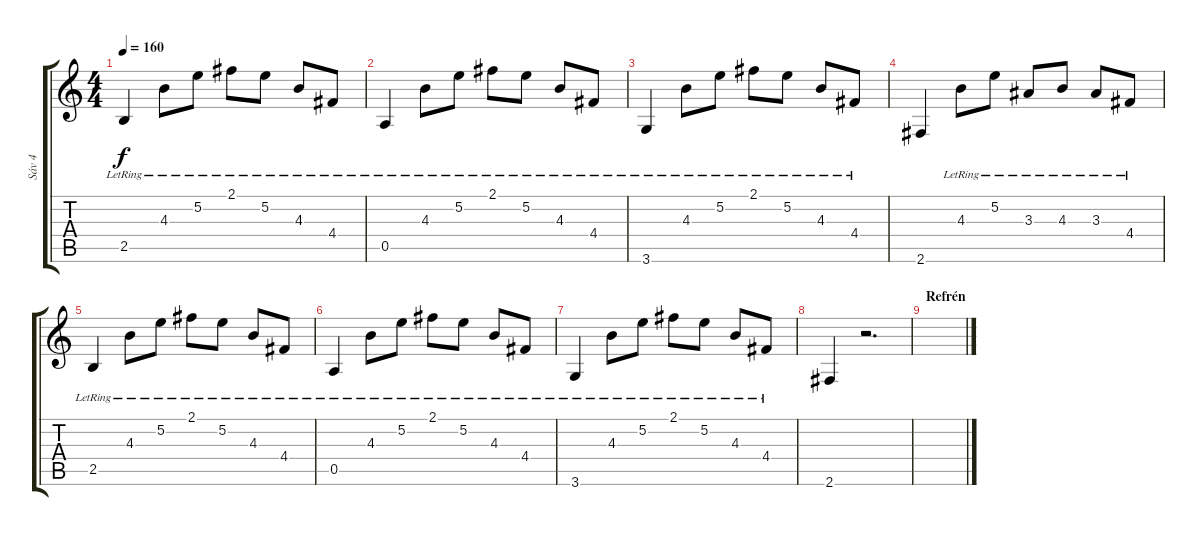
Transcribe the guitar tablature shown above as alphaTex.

\track ("Sáv 4" "Sáv 4") {instrument acousticguitarnylon}
\staff {score tabs}
\tuning (E4 B3 G3 D3 A2 E2) {hide}
\ts (4 4)
\tempo 160
\clef g2
\ks c
2.5{lr}.4{dy f} 4.3{lr}.8 5.2{lr}.8 2.1{lr}.8 5.2{lr}.8 4.3{lr}.8 4.4{lr}.8 |
0.5{lr}.4 4.3{lr}.8 5.2{lr}.8 2.1{lr}.8 5.2{lr}.8 4.3{lr}.8 4.4{lr}.8 |
3.6{lr}.4 4.3{lr}.8 5.2{lr}.8 2.1{lr}.8 5.2{lr}.8 4.3{lr}.8 4.4{lr}.8 |
2.6.4 4.3{lr}.8 5.2{lr}.8 3.3{lr}.8 4.3{lr}.8 3.3{lr}.8 4.4{lr}.8 |
2.5{lr}.4 4.3{lr}.8 5.2{lr}.8 2.1{lr}.8 5.2{lr}.8 4.3{lr}.8 4.4{lr}.8 |
0.5{lr}.4 4.3{lr}.8 5.2{lr}.8 2.1{lr}.8 5.2{lr}.8 4.3{lr}.8 4.4{lr}.8 |
3.6{lr}.4 4.3{lr}.8 5.2{lr}.8 2.1{lr}.8 5.2{lr}.8 4.3{lr}.8 4.4{lr}.8 |
2.6.4 r.2{d} |
\section ("" "Refrén")
